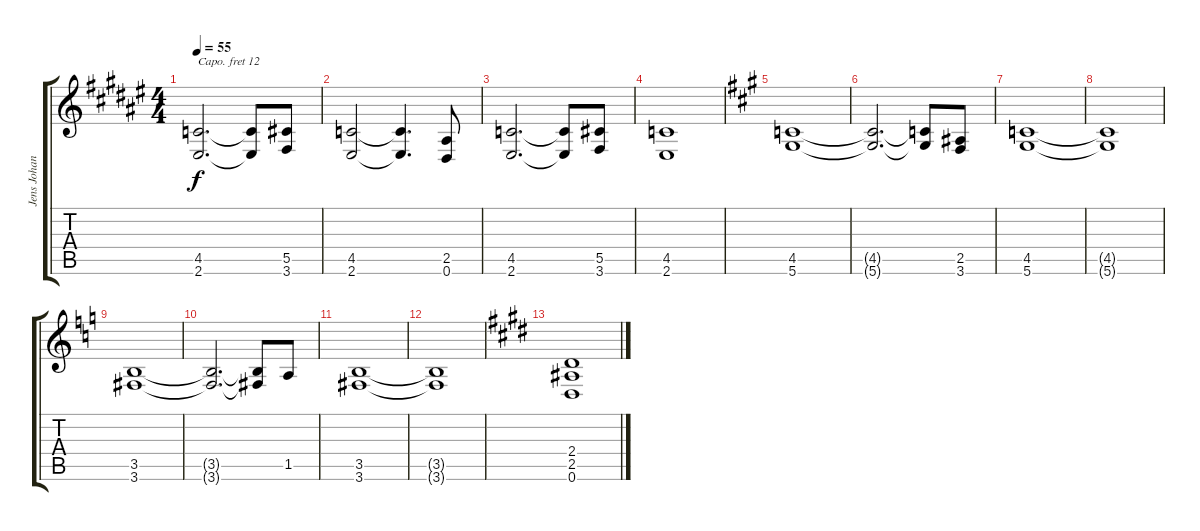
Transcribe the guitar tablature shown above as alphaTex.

\track ("Jens Johansson I" "Jens Johan") {instrument stringensemble1}
\staff {score tabs}
\capo 12
\tuning (Eb4 Bb3 Gb3 Db3 Ab2 Eb2) {hide}
\ts (4 4)
\tempo 55
\clef g2
\ks f#
(4.5 2.6).2{d dy f} (4.5{t} 2.6{t}).8 (5.5 3.6).8 |
(4.5 2.6).2 (4.5{t} 2.6{t}).4{d} (2.5 0.6).8 |
(4.5 2.6).2{d} (4.5{t} 2.6{t}).8 (5.5 3.6).8 |
(4.5 2.6).1 |
\ks a
(4.5 5.6).1 |
(4.5{t} 5.6{t}).2{d} (4.5{t} 5.6{t}).8 (2.5 3.6).8 |
(4.5 5.6).1 |
(4.5{t} 5.6{t}).1 |
\ks c
(3.5 3.6).1 |
(3.5{t} 3.6{t}).2{d} (3.5{t} 3.6{t}).8 1.5.8 |
(3.5 3.6).1 |
(3.5{t} 3.6{t}).1 |
\ks e
(2.4 2.5 0.6).1{instrument stringensemble1}
